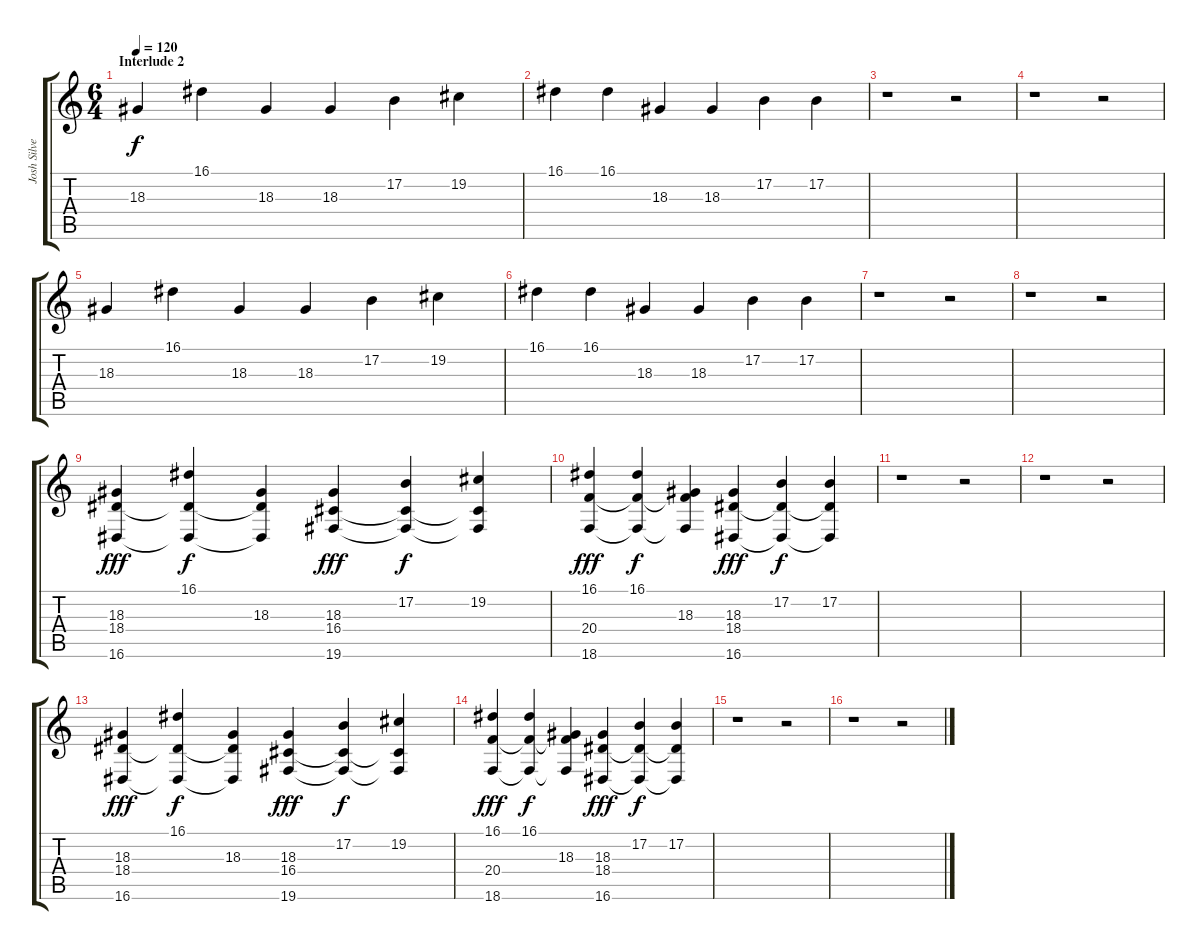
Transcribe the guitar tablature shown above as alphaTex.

\track ("Josh Silver - Keyboard 2" "Josh Silve") {instrument choiraahs}
\staff {score tabs}
\tuning (B3 Gb3 D3 A2 E2 B1) {hide}
\ts (6 4)
\section ("" "Interlude 2")
\tempo 120
\clef g2
\ks c
18.3.4{dy f volume 8 balance 8 instrument choiraahs} 16.1.4 18.3.4 18.3.4 17.2.4 19.2.4 |
16.1.4 16.1.4 18.3.4 18.3.4 17.2.4 17.2.4 |
r.1 r.2 |
r.1 r.2 |
18.3.4{volume 8 balance 8 instrument choiraahs} 16.1.4 18.3.4 18.3.4 17.2.4 19.2.4 |
16.1.4 16.1.4 18.3.4 18.3.4 17.2.4 17.2.4 |
r.1 r.2 |
r.1 r.2 |
(18.3 18.4 16.6).4{dy fff volume 8 balance 8 instrument choiraahs} (16.1 18.4{t} 16.6{t}).4{dy f} (18.3 18.4{t} 16.6{t}).4 (18.3 16.4 19.6).4{dy fff} (17.2 16.4{t} 19.6{t}).4{dy f} (19.2 16.4{t} 19.6{t}).4 |
(16.1 20.4 18.6).4{dy fff} (16.1 20.4{t} 18.6{t}).4{dy f} (18.3 20.4{t} 18.6{t}).4 (18.3 18.4 16.6).4{dy fff} (17.2 18.4{t} 16.6{t}).4{dy f} (17.2 18.4{t} 16.6{t}).4 |
r.1 r.2 |
r.1 r.2 |
(18.3 18.4 16.6).4{dy fff volume 8 balance 8 instrument choiraahs} (16.1 18.4{t} 16.6{t}).4{dy f} (18.3 18.4{t} 16.6{t}).4 (18.3 16.4 19.6).4{dy fff} (17.2 16.4{t} 19.6{t}).4{dy f} (19.2 16.4{t} 19.6{t}).4 |
(16.1 20.4 18.6).4{dy fff} (16.1 20.4{t} 18.6{t}).4{dy f} (18.3 20.4{t} 18.6{t}).4 (18.3 18.4 16.6).4{dy fff} (17.2 18.4{t} 16.6{t}).4{dy f} (17.2 18.4{t} 16.6{t}).4 |
r.1 r.2 |
r.1 r.2
